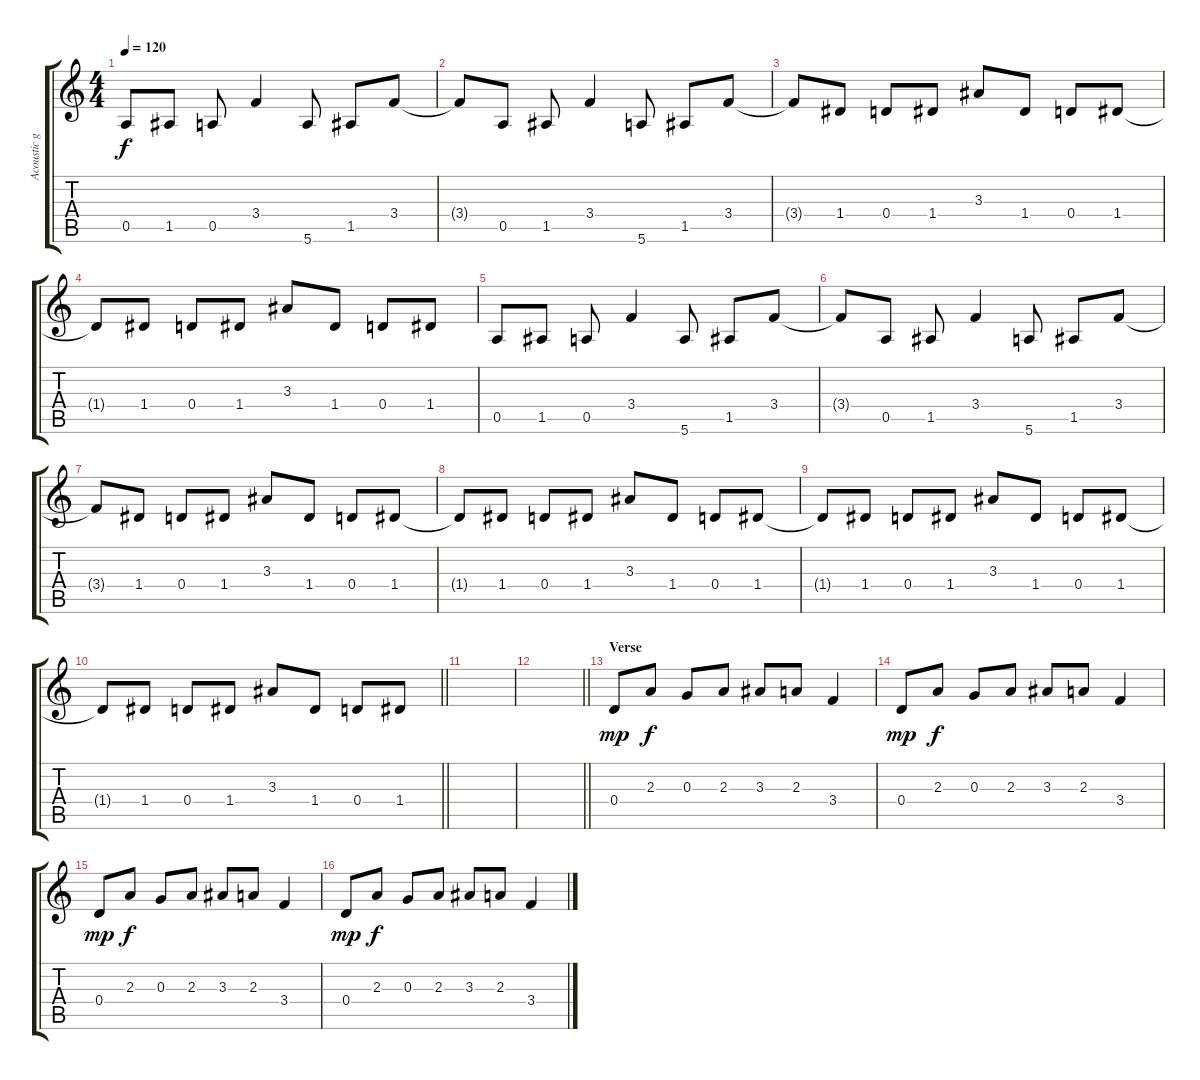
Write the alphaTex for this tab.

\track ("Acoustic guitar" "Acoustic g") {instrument electricguitarjazz}
\staff {score tabs}
\tuning (E4 B3 G3 D3 A2 E2) {hide}
\ts (4 4)
\tempo 120
\clef g2
\ks c
0.5.8{dy f} 1.5.8 0.5.8 3.4.4 5.6.8 1.5.8 3.4.8 |
3.4{t}.8 0.5.8 1.5.8 3.4.4 5.6.8 1.5.8 3.4.8 |
3.4{t}.8 1.4.8 0.4.8 1.4.8 3.3.8 1.4.8 0.4.8 1.4.8 |
1.4{t}.8 1.4.8 0.4.8 1.4.8 3.3.8 1.4.8 0.4.8 1.4.8 |
0.5.8 1.5.8 0.5.8 3.4.4 5.6.8 1.5.8 3.4.8 |
3.4{t}.8 0.5.8 1.5.8 3.4.4 5.6.8 1.5.8 3.4.8 |
3.4{t}.8 1.4.8 0.4.8 1.4.8 3.3.8 1.4.8 0.4.8 1.4.8 |
1.4{t}.8 1.4.8 0.4.8 1.4.8 3.3.8 1.4.8 0.4.8 1.4.8 |
1.4{t}.8 1.4.8 0.4.8 1.4.8 3.3.8 1.4.8 0.4.8 1.4.8 |
\barLineRight lightlight
1.4{t}.8 1.4.8 0.4.8 1.4.8 3.3.8 1.4.8 0.4.8 1.4.8 |
\section ("" "")
|
\barLineRight lightlight
|
\section ("" "Verse")
0.4.8{dy mp} 2.3.8{dy f} 0.3.8 2.3.8 3.3.8 2.3.8 3.4.4 |
0.4.8{dy mp} 2.3.8{dy f} 0.3.8 2.3.8 3.3.8 2.3.8 3.4.4 |
0.4.8{dy mp} 2.3.8{dy f} 0.3.8 2.3.8 3.3.8 2.3.8 3.4.4 |
0.4.8{dy mp} 2.3.8{dy f} 0.3.8 2.3.8 3.3.8 2.3.8 3.4.4
